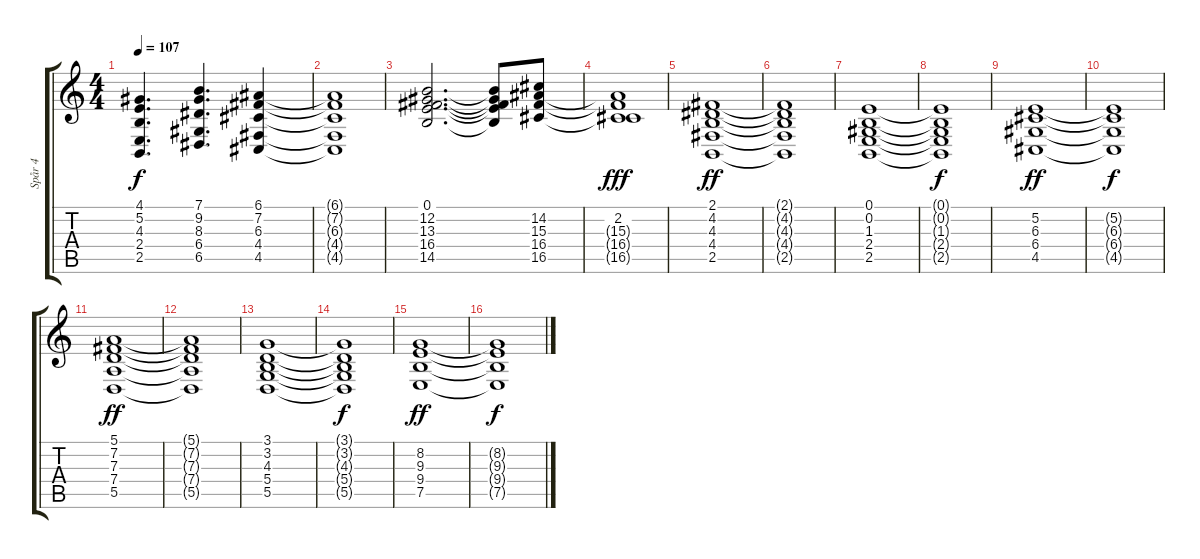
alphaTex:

\track ("Spår 4" "Spår 4") {instrument synthstrings2}
\staff {score tabs}
\tuning (E4 B3 G3 D3 A2 E2) {hide}
\ts (4 4)
\tempo 107
\clef g2
\ks c
(4.1 5.2 4.3 2.4 2.5).4{d dy f} (7.1 9.2 8.3 6.4 6.5).4{d} (6.1 7.2 6.3 4.4 4.5).4 |
(6.1{t} 7.2{t} 6.3{t} 4.4{t} 4.5{t}).1 |
(0.1 12.2 13.3 16.4 14.5).2{d} (0.1{t} 12.2{t} 13.3{t} 16.4{t} 14.5{t}).8 (14.2 15.3 16.4 16.5).8 |
(2.2 15.3{t} 16.4{t} 16.5{t}).1{dy fff} |
(2.1 4.2 4.3 4.4 2.5).1{dy ff} |
(2.1{t} 4.2{t} 4.3{t} 4.4{t} 2.5{t}).1 |
(0.1 0.2 1.3 2.4 2.5).1 |
(0.1{t} 0.2{t} 1.3{t} 2.4{t} 2.5{t}).1{dy f} |
(5.2 6.3 6.4 4.5).1{dy ff} |
(5.2{t} 6.3{t} 6.4{t} 4.5{t}).1{dy f} |
(5.1 7.2 7.3 7.4 5.5).1{dy ff} |
(5.1{t} 7.2{t} 7.3{t} 7.4{t} 5.5{t}).1 |
(3.1 3.2 4.3 5.4 5.5).1 |
(3.1{t} 3.2{t} 4.3{t} 5.4{t} 5.5{t}).1{dy f} |
(8.2 9.3 9.4 7.5).1{dy ff} |
(8.2{t} 9.3{t} 9.4{t} 7.5{t}).1{dy f}
